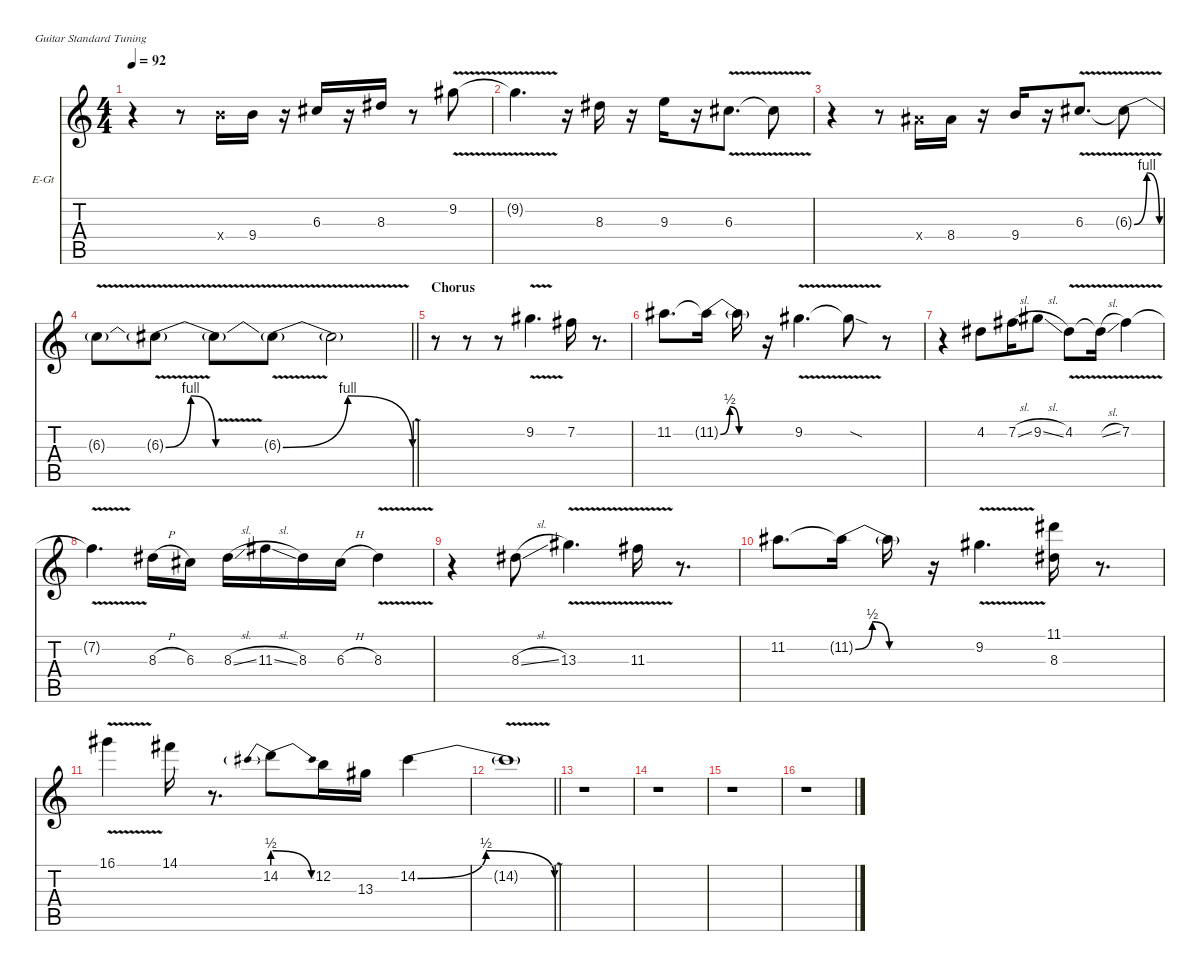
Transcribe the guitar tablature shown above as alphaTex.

\hideDynamics
\bracketExtendMode nobrackets
\firstSystemTrackNameOrientation horizontal
\otherSystemsTrackNameOrientation horizontal
\track ("Guitar Lead" "E-Gt") {instrument distortionguitar}
\staff {score tabs}
\tuning (E4 B3 G3 D3 A2 E2)
\ts (4 4)
\tempo 92
\clef g2
\ks aminor
r.4{dy f beam Down} r.8{beam Down} 9.4{x}.16{dy mf beam Up} 9.4.16{dy f beam Up} r.16{beam Up} 6.3{acc #}.16{beam Down} r.16{beam Down} 8.3{acc #}.16{beam Down} r.8{beam Down} 9.2{v acc #}.8{beam Down} |
9.2{v t acc #}.4{d beam Down} r.16{beam Down} 8.3{acc #}.16{beam Down} r.16{beam Down} 9.3.16{beam Down} r.16{beam Down} 6.3{v acc #}.8{d beam Down} 6.3{v t acc #}.8{beam Down} |
r.4{beam Down} r.8{beam Down} 8.4{x acc #}.16{dy mf beam Up} 8.4{acc #}.16{dy f beam Up} r.16{beam Up} 9.4.16{beam Down} r.16{beam Down} 6.3{v acc #}.8{d beam Down} 6.3{be (bendrelease 0 0 30 4 30 4 60 0) t acc #}.8{beam Down} |
\barLineRight lightlight
6.3{v t acc #}.8{beam Down} 6.3{be (bendrelease 0 0 30 4 30 4 60 0) t acc #}.8{beam Down} 6.3{v t acc #}.8{beam Down} 6.3{be (bendrelease 0 0 30 4 30 4 60 0) t acc #}.8{beam Down} 6.3{v t acc #}.2{beam Down} |
\section ("" "Chorus")
r.8{beam Down} r.8{beam Down} r.8{beam Down} 9.2{v acc #}.4{d beam Down} 7.2{acc #}.16{beam Down} r.8{d beam Down} |
11.2{acc #}.8{d beam Down} 11.2{be (bendrelease 0 0 30 2 30 2 60 0) t acc #}.16{beam Down} 11.2{be (hold 0 0 60 0) t acc #}.16{beam Down} r.16{beam Down} 9.2{v acc #}.4{d beam Down} 9.2{v sod t acc #}.8{beam Down} r.8{beam Down} |
r.4{beam Down} 4.2{acc #}.8{beam Down} 7.2{sl acc #}.16{beam Down} 9.2{sl acc #}.8{beam Down} 4.2{v acc #}.8{beam Down} 4.2{v sl t acc #}.16{beam Down} 7.2{v acc #}.4{beam Down} |
7.2{v t acc #}.4{d beam Down} 8.3{h acc #}.16{beam Down} 6.3{acc #}.16{beam Down} 8.3{sl acc #}.16{beam Down} 11.3{sl acc #}.16{beam Down} 8.3{acc #}.16{beam Down} 6.3{h acc #}.16{beam Down} 8.3{v acc #}.4{beam Down} |
r.4{beam Down} 8.3{sl acc #}.8{beam Down} 13.3{v acc #}.4{d beam Down} 11.3{v acc #}.16{beam Down} r.8{d beam Down} |
11.2{acc #}.8{d beam Down} 11.2{be (bendrelease 0 0 30 2 30 2 60 0) t acc #}.16{beam Down} 11.2{be (hold 0 0 60 0) t acc #}.16{beam Down} r.16{beam Down} 9.2{v acc #}.4{d beam Down} (11.1{acc #} 8.3{acc #}).16{dy mf beam Down} r.8{d beam Down} |
16.1{v acc #}.4{dy f beam Down} 14.1{acc #}.16{beam Down} r.8{d beam Down} 14.2{be (prebendrelease 0 2 60 0)}.8{beam Down} 12.2.16{beam Down} 13.3{acc #}.16{beam Down} 14.2{be (bendrelease 0 0 30 2 30 2 60 0) acc #}.4{beam Down} |
\barLineRight lightlight
14.2{v t acc #}.1{beam Down} |
r.1{beam Down} |
r.1{beam Down} |
r.1{beam Down} |
r.1{beam Down}
